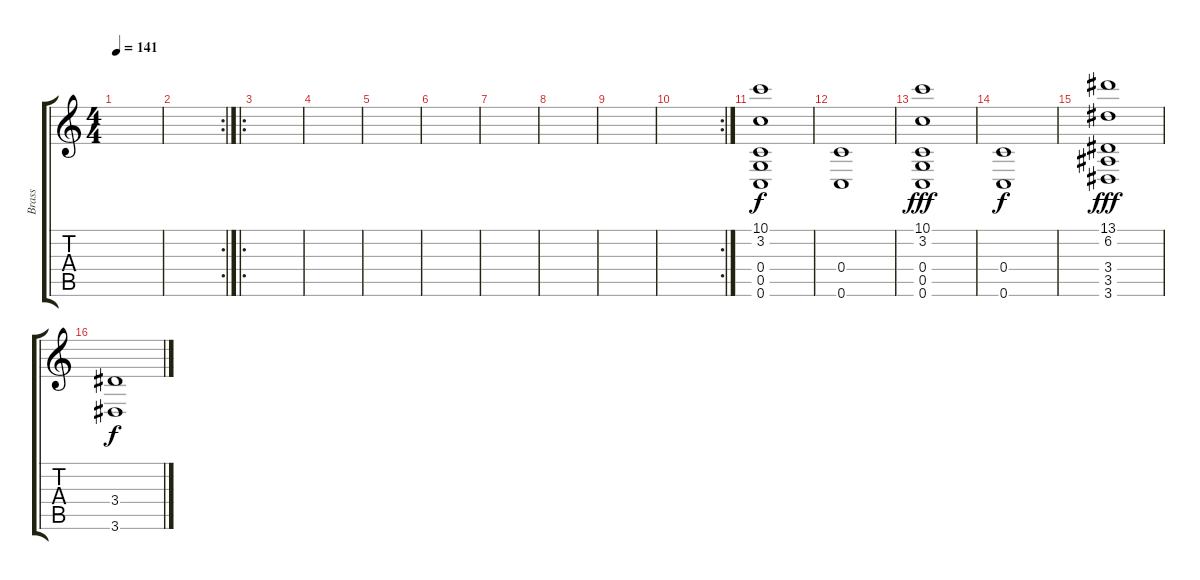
\track ("Brass" "Brass") {solo instrument acousticguitarsteel}
\staff {score tabs}
\tuning (D4 A3 F3 C3 G2 C2) {hide}
\ts (4 4)
\tempo 141
\clef g2
\ks c
|
\rc 2
|
\ro
|
|
|
|
|
|
|
\rc 2
|
(10.1 3.2 0.4 0.5 0.6).1 |
(0.4 0.6).1{dy f} |
(10.1 3.2 0.4 0.5 0.6).1{dy fff} |
(0.4 0.6).1{dy f} |
(13.1 6.2 3.4 3.5 3.6).1{dy fff} |
(3.4 3.6).1{dy f}
